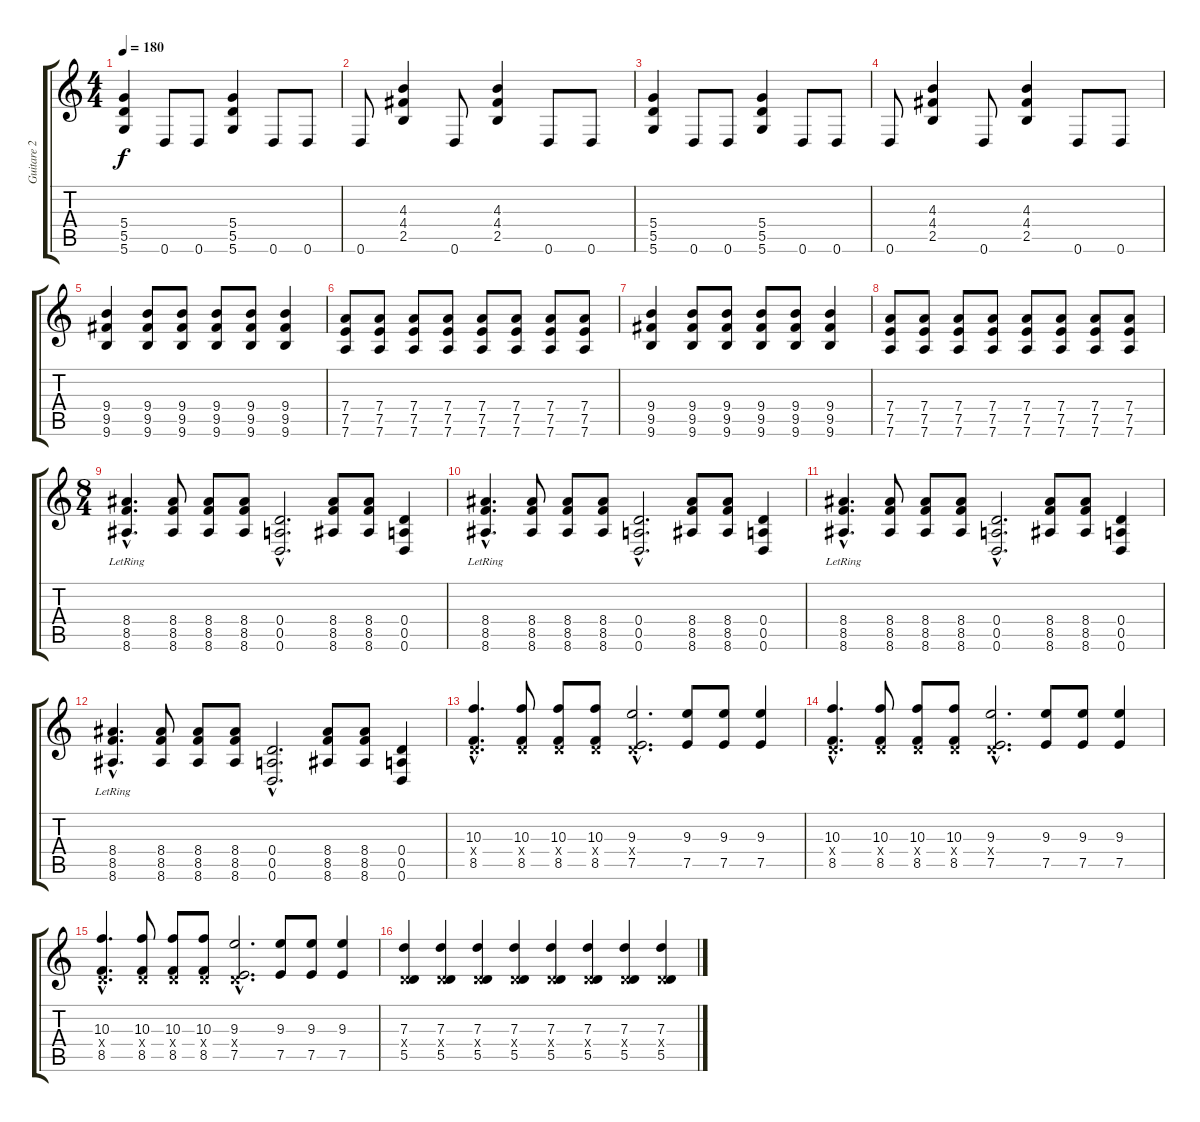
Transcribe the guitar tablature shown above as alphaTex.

\track ("Guitare 2" "Guitare 2") {instrument distortionguitar}
\staff {score tabs}
\tuning (E4 B3 G3 D3 A2 D2) {hide}
\ts (4 4)
\tempo 180
\clef g2
\ks c
(5.4 5.5 5.6).4{dy f} 0.6.8 0.6.8 (5.4 5.5 5.6).4 0.6.8 0.6.8 |
0.6.8 (4.3 4.4 2.5).4 0.6.8 (4.3 4.4 2.5).4 0.6.8 0.6.8 |
(5.4 5.5 5.6).4 0.6.8 0.6.8 (5.4 5.5 5.6).4 0.6.8 0.6.8 |
0.6.8 (4.3 4.4 2.5).4 0.6.8 (4.3 4.4 2.5).4 0.6.8 0.6.8 |
(9.4 9.5 9.6).4 (9.4 9.5 9.6).8 (9.4 9.5 9.6).8 (9.4 9.5 9.6).8 (9.4 9.5 9.6).8 (9.4 9.5 9.6).4 |
(7.4 7.5 7.6).8 (7.4 7.5 7.6).8 (7.4 7.5 7.6).8 (7.4 7.5 7.6).8 (7.4 7.5 7.6).8 (7.4 7.5 7.6).8 (7.4 7.5 7.6).8 (7.4 7.5 7.6).8 |
(9.4 9.5 9.6).4 (9.4 9.5 9.6).8 (9.4 9.5 9.6).8 (9.4 9.5 9.6).8 (9.4 9.5 9.6).8 (9.4 9.5 9.6).4 |
(7.4 7.5 7.6).8 (7.4 7.5 7.6).8 (7.4 7.5 7.6).8 (7.4 7.5 7.6).8 (7.4 7.5 7.6).8 (7.4 7.5 7.6).8 (7.4 7.5 7.6).8 (7.4 7.5 7.6).8 |
\ts (8 4)
(8.4{hac lr} 8.5{hac lr} 8.6{hac lr}).4{d} (8.4 8.5 8.6).8 (8.4 8.5 8.6).8 (8.4 8.5 8.6).8 (0.4{hac} 0.5{hac} 0.6{hac}).2{d} (8.4 8.5 8.6).8 (8.4 8.5 8.6).8 (0.4 0.5 0.6).4 |
(8.4{hac lr} 8.5{hac lr} 8.6{hac lr}).4{d} (8.4 8.5 8.6).8 (8.4 8.5 8.6).8 (8.4 8.5 8.6).8 (0.4{hac} 0.5{hac} 0.6{hac}).2{d} (8.4 8.5 8.6).8 (8.4 8.5 8.6).8 (0.4 0.5 0.6).4 |
(8.4{hac lr} 8.5{hac lr} 8.6{hac lr}).4{d} (8.4 8.5 8.6).8 (8.4 8.5 8.6).8 (8.4 8.5 8.6).8 (0.4{hac} 0.5{hac} 0.6{hac}).2{d} (8.4 8.5 8.6).8 (8.4 8.5 8.6).8 (0.4 0.5 0.6).4 |
(8.4{hac lr} 8.5{hac lr} 8.6{hac lr}).4{d} (8.4 8.5 8.6).8 (8.4 8.5 8.6).8 (8.4 8.5 8.6).8 (0.4{hac} 0.5{hac} 0.6{hac}).2{d} (8.4 8.5 8.6).8 (8.4 8.5 8.6).8 (0.4 0.5 0.6).4 |
(10.3{hac} 0.4{hac x} 8.5{hac}).4{d} (10.3 0.4{x} 8.5).8 (10.3 0.4{x} 8.5).8 (10.3 0.4{x} 8.5).8 (9.3{hac} 0.4{hac x} 7.5{hac}).2{d} (9.3 7.5).8 (9.3 7.5).8 (9.3 7.5).4 |
(10.3{hac} 0.4{hac x} 8.5{hac}).4{d} (10.3 0.4{x} 8.5).8 (10.3 0.4{x} 8.5).8 (10.3 0.4{x} 8.5).8 (9.3{hac} 0.4{hac x} 7.5{hac}).2{d} (9.3 7.5).8 (9.3 7.5).8 (9.3 7.5).4 |
(10.3{hac} 0.4{hac x} 8.5{hac}).4{d} (10.3 0.4{x} 8.5).8 (10.3 0.4{x} 8.5).8 (10.3 0.4{x} 8.5).8 (9.3{hac} 0.4{hac x} 7.5{hac}).2{d} (9.3 7.5).8 (9.3 7.5).8 (9.3 7.5).4 |
(7.3 0.4{x} 5.5).4 (7.3 0.4{x} 5.5).4 (7.3 0.4{x} 5.5).4 (7.3 0.4{x} 5.5).4 (7.3 0.4{x} 5.5).4 (7.3 0.4{x} 5.5).4 (7.3 0.4{x} 5.5).4 (7.3 0.4{x} 5.5).4
